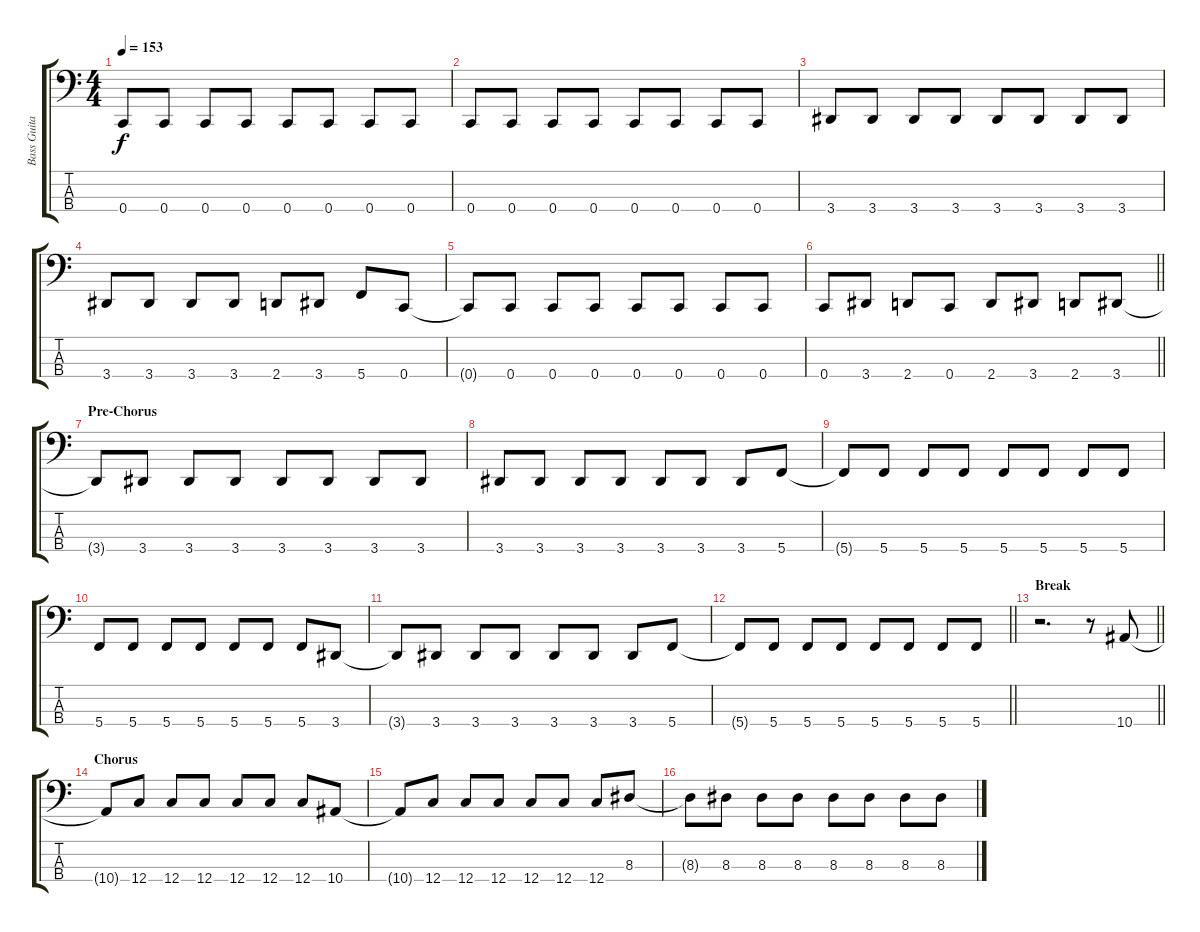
\track ("Bass Guitar (Marc McKnight)" "Bass Guita") {instrument electricbasspick}
\staff {score tabs}
\tuning (F2 C2 G1 C1) {hide}
\ts (4 4)
\tempo 153
\clef f4
\ks c
0.4.8{dy f} 0.4.8 0.4.8 0.4.8 0.4.8 0.4.8 0.4.8 0.4.8 |
0.4.8 0.4.8 0.4.8 0.4.8 0.4.8 0.4.8 0.4.8 0.4.8 |
3.4.8 3.4.8 3.4.8 3.4.8 3.4.8 3.4.8 3.4.8 3.4.8 |
3.4.8 3.4.8 3.4.8 3.4.8 2.4.8 3.4.8 5.4.8 0.4.8 |
0.4{t}.8 0.4.8 0.4.8 0.4.8 0.4.8 0.4.8 0.4.8 0.4.8 |
\barLineRight lightlight
0.4.8 3.4.8 2.4.8 0.4.8 2.4.8 3.4.8 2.4.8 3.4.8 |
\section ("" "Pre-Chorus")
3.4{t}.8 3.4.8 3.4.8 3.4.8 3.4.8 3.4.8 3.4.8 3.4.8 |
3.4.8 3.4.8 3.4.8 3.4.8 3.4.8 3.4.8 3.4.8 5.4.8 |
5.4{t}.8 5.4.8 5.4.8 5.4.8 5.4.8 5.4.8 5.4.8 5.4.8 |
5.4.8 5.4.8 5.4.8 5.4.8 5.4.8 5.4.8 5.4.8 3.4.8 |
3.4{t}.8 3.4.8 3.4.8 3.4.8 3.4.8 3.4.8 3.4.8 5.4.8 |
\barLineRight lightlight
5.4{t}.8 5.4.8 5.4.8 5.4.8 5.4.8 5.4.8 5.4.8 5.4.8 |
\section ("" "Break")
\barLineRight lightlight
r.2{d} r.8 10.4.8 |
\section ("" "Chorus")
10.4{t}.8 12.4.8 12.4.8 12.4.8 12.4.8 12.4.8 12.4.8 10.4.8 |
10.4{t}.8 12.4.8 12.4.8 12.4.8 12.4.8 12.4.8 12.4.8 8.3.8 |
8.3{t}.8 8.3.8 8.3.8 8.3.8 8.3.8 8.3.8 8.3.8 8.3.8
